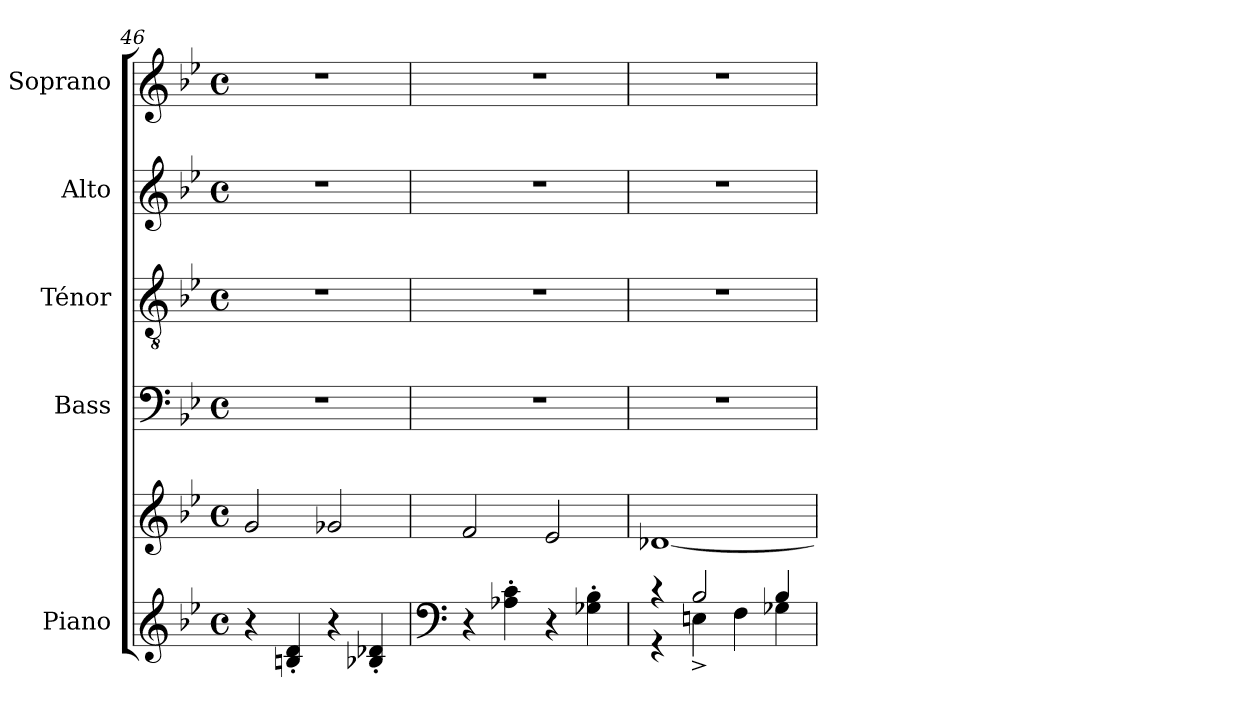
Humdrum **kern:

**kern	**kern	**kern	**kern	**kern	**kern
*part5	*part5	*part4	*part3	*part2	*part1
*staff6	*staff5	*staff4	*staff3	*staff2	*staff1
*I"Piano	*	*I"Bass	*I"Ténor	*I"Alto	*I"Soprano
*I'Pno.	*	*I'B.	*I'T.	*I'A.	*I'S.
*clefG2	*clefG2	*clefF4	*clefGv2	*clefG2	*clefG2
*	*	*	*	*	*ITrd2c3
*k[b-e-]	*k[b-e-]	*k[b-e-]	*k[b-e-]	*k[b-e-]	*k[f#]
*M4/4	*M4/4	*M4/4	*M4/4	*M4/4	*M4/4
*met(c)	*met(c)	*met(c)	*met(c)	*met(c)	*met(c)
=46	=46	=46	=46	=46	=46
4r	2g/	1r	1r	1r	1r
4Bn/' 4d/'	.	.	.	.	.
4r	2g-X/	.	.	.	.
4B-X/' 4d-X/'	.	.	.	.	.
=47	=47	=47	=47	=47	=47
*clefF4	*	*	*	*	*
4r	2f/	1r	1r	1r	1r
4A-X\' 4c\'	.	.	.	.	.
4r	2e-/	.	.	.	.
4G-X\' 4B-\'	.	.	.	.	.
=48	=48	=48	=48	=48	=48
*^	*	*	*	*	*
4r	4r	[1d-X	1r	1r	1r	1r
2B-/	4En^\	.	.	.	.	.
.	4F\	.	.	.	.	.
4B-/	4G-X\	.	.	.	.	.
*v	*v	*	*	*	*	*
=	=	=	=	=	=
*-	*-	*-	*-	*-	*-
